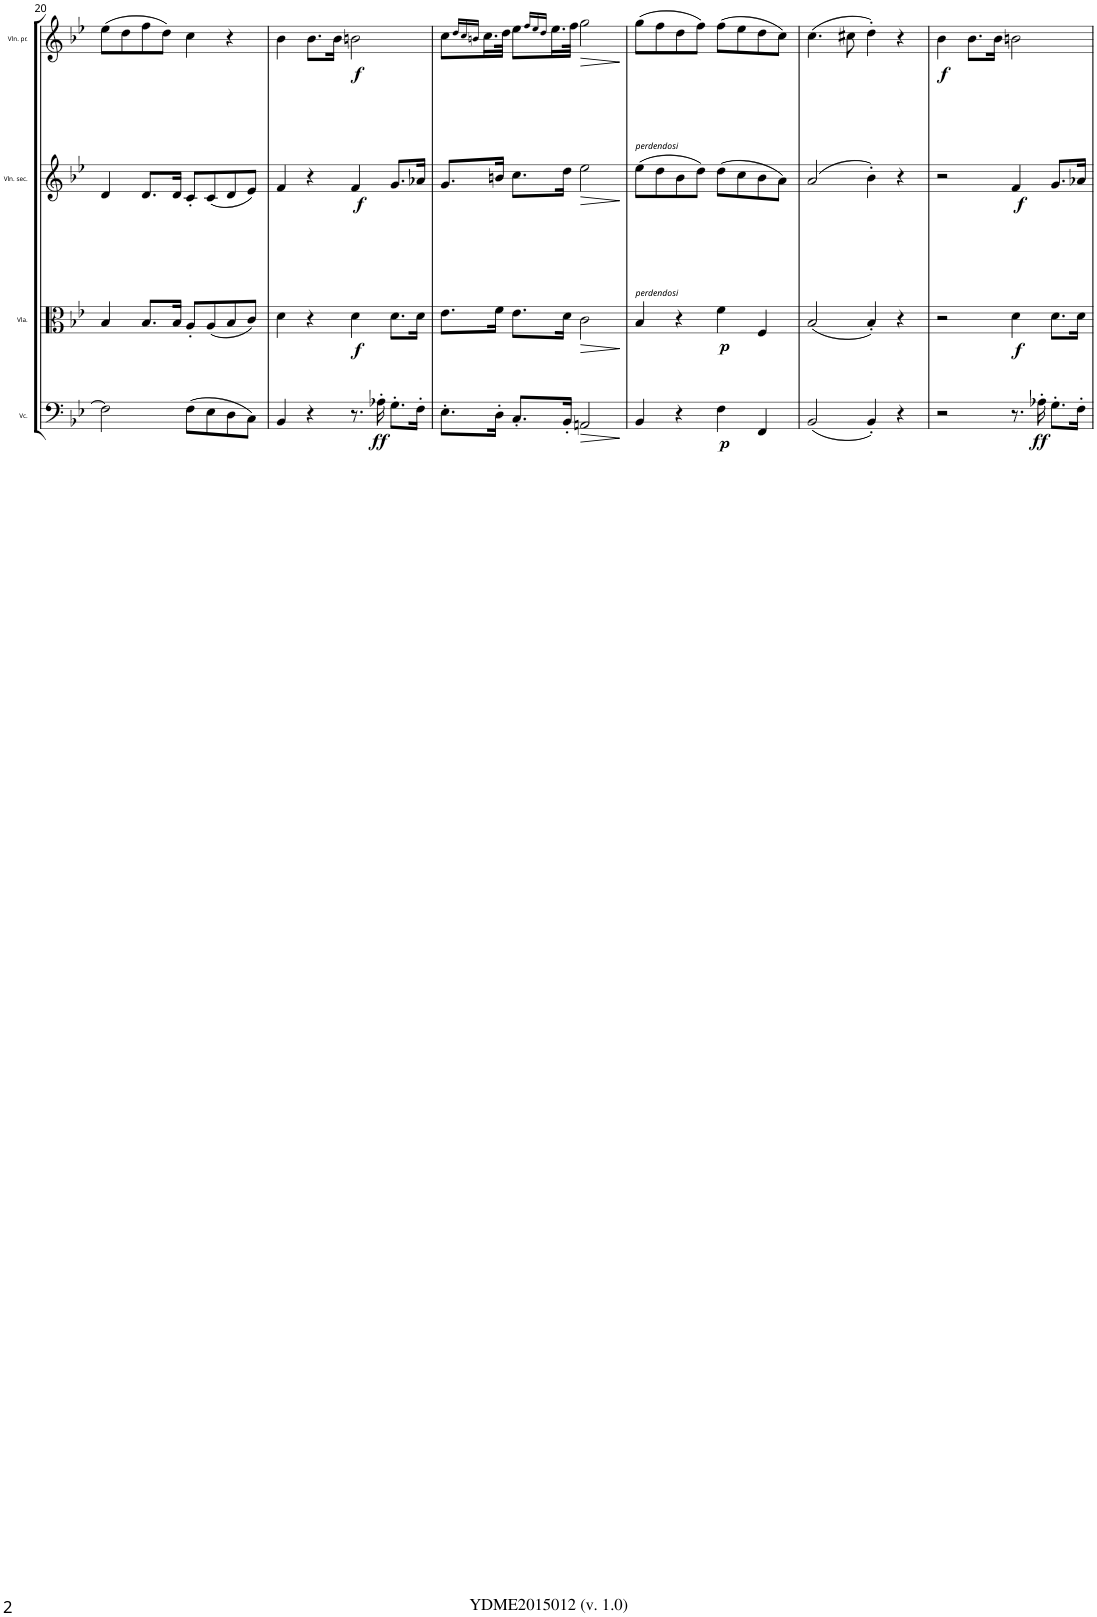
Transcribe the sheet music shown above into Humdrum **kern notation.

**kern	**dynam	**kern	**dynam	**kern	**dynam	**kern	**dynam
*part4	*part4	*part3	*part3	*part2	*part2	*part1	*part1
*staff4	*staff4	*staff3	*staff3	*staff2	*staff2	*staff1	*staff1
*I"Violoncelle	*	*I"Viola	*	*I"Violino secondo	*	*I"Violino primo	*
*I'Vc.	*	*I'Vla.	*	*I'Vln. sec.	*	*I'Vln. pr.	*
!!LO:PB:g=z
*clefF4	*	*clefC3	*	*clefG2	*	*clefG2	*
*k[b-e-]	*	*k[b-e-]	*	*k[b-e-]	*	*k[b-e-]	*
*B-:	*	*B-:	*	*B-:	*	*B-:	*
*M2/2	*	*M2/2	*	*M2/2	*	*M2/2	*
*met(c|)	*	*met(c|)	*	*met(c|)	*	*met(c|)	*
=20	=20	=20	=20	=20	=20	=20	=20
2F\]	.	4B-/	.	4d/	.	(8ee-\L	.
.	.	.	.	.	.	8dd\	.
.	.	8.B-/L	.	8.d/L	.	8ff\	.
.	.	.	.	.	.	8dd\J)	.
.	.	16B-/Jk	.	16d/Jk	.	.	.
(8F\L	.	8A'/L	.	8c'/L	.	4cc\	.
8E-\	.	(8A/	.	(8c/	.	.	.
8D\	.	8B-/	.	8d/	.	4r	.
8C\J)	.	8c/J)	.	8e-/J)	.	.	.
=21	=21	=21	=21	=21	=21	=21	=21
4BB-/	.	4d\	.	4f/	.	4b-\	.
4r	.	4r	.	4r	.	8.b-\L	.
.	.	.	.	.	.	16b-\Jk	.
!	!	!	!LO:DY:b	!	!LO:DY:b	!	!LO:DY:b
8.r	.	4d\	f	4f/	f	2bn\	f
!	!LO:DY:b	!	!	!	!	!	!
16A-X'\	ff	.	.	.	.	.	.
8.G'\L	.	8.d\L	.	8.g/L	.	.	.
16F'\Jk	.	16d\Jk	.	16a-X/Jk	.	.	.
=22	=22	=22	=22	=22	=22	=22	=22
8.E-'\L	.	8.e-\L	.	8.g/L	.	8cc\L	.
.	.	.	.	.	.	16qdd/LL	.
.	.	.	.	.	.	16qcc/	.
.	.	.	.	.	.	16qbn/JJ	.
.	.	.	.	.	.	16.cc\L	.
16D'\Jk	.	16f\Jk	.	16bn/Jk	.	.	.
.	.	.	.	.	.	32dd\JJk	.
8.C'/L	.	8.e-\L	.	8.cc\L	.	8ee-\L	.
.	.	.	.	.	.	16qff/LL	.
.	.	.	.	.	.	16qee-/	.
.	.	.	.	.	.	16qdd/JJ	.
.	.	.	.	.	.	16.ee-\L	.
16BB-'/Jk	.	16d\Jk	.	16dd\Jk	.	.	.
.	.	.	.	.	.	32ff\JJk	.
!	!LO:HP:b	!	!LO:HP:b	!	!LO:HP:b	!	!LO:HP:b
2AAn/	>	2c\	>	2ee-\	>	2gg\	>
.	]	.	]	.	]	.	]
=23	=23	=23	=23	=23	=23	=23	=23
!	!	!	!	!	!	!LO:TX:b:i:t=perdendosi	!
!	!	!	!	!LO:TX:b:i:t=perdendosi	!	!	!
4BB-/	.	4B-/	.	(8ee-\L	.	(8gg\L	.
.	.	.	.	8dd\	.	8ff\	.
4r	.	4r	.	8b-\	.	8dd\	.
.	.	.	.	8dd\J)	.	8ff\J)	.
!	!LO:DY:b	!	!LO:DY:b	!	!	!	!
4F\	p	4f\	p	(8dd\L	.	(8ff\L	.
.	.	.	.	8cc\	.	8ee-\	.
4FF/	.	4F/	.	8b-\	.	8dd\	.
.	.	.	.	8a\J)	.	8cc\J)	.
=24	=24	=24	=24	=24	=24	=24	=24
(2BB-/	.	(2B-/	.	(2a/	.	(4.cc\	.
.	.	.	.	.	.	8cc#X\	.
4BB-'/)	.	4B-'/)	.	4b-'\)	.	4dd'\)	.
4r	.	4r	.	4r	.	4r	.
=25	=25	=25	=25	=25	=25	=25	=25
!	!	!	!	!	!	!	!LO:DY:b
2r	.	2r	.	2r	.	4b-\	f
.	.	.	.	.	.	8.b-\L	.
.	.	.	.	.	.	16b-\Jk	.
!	!	!	!LO:DY:b	!	!LO:DY:b	!	!
8.r	.	4d\	f	4f/	f	2bn\	.
!	!LO:DY:b	!	!	!	!	!	!
16A-X'\	ff	.	.	.	.	.	.
8.G'\L	.	8.d\L	.	8.g/L	.	.	.
16F'\Jk	.	16d\Jk	.	16a-X/Jk	.	.	.
=	=	=	=	=	=	=	=
*-	*-	*-	*-	*-	*-	*-	*-
